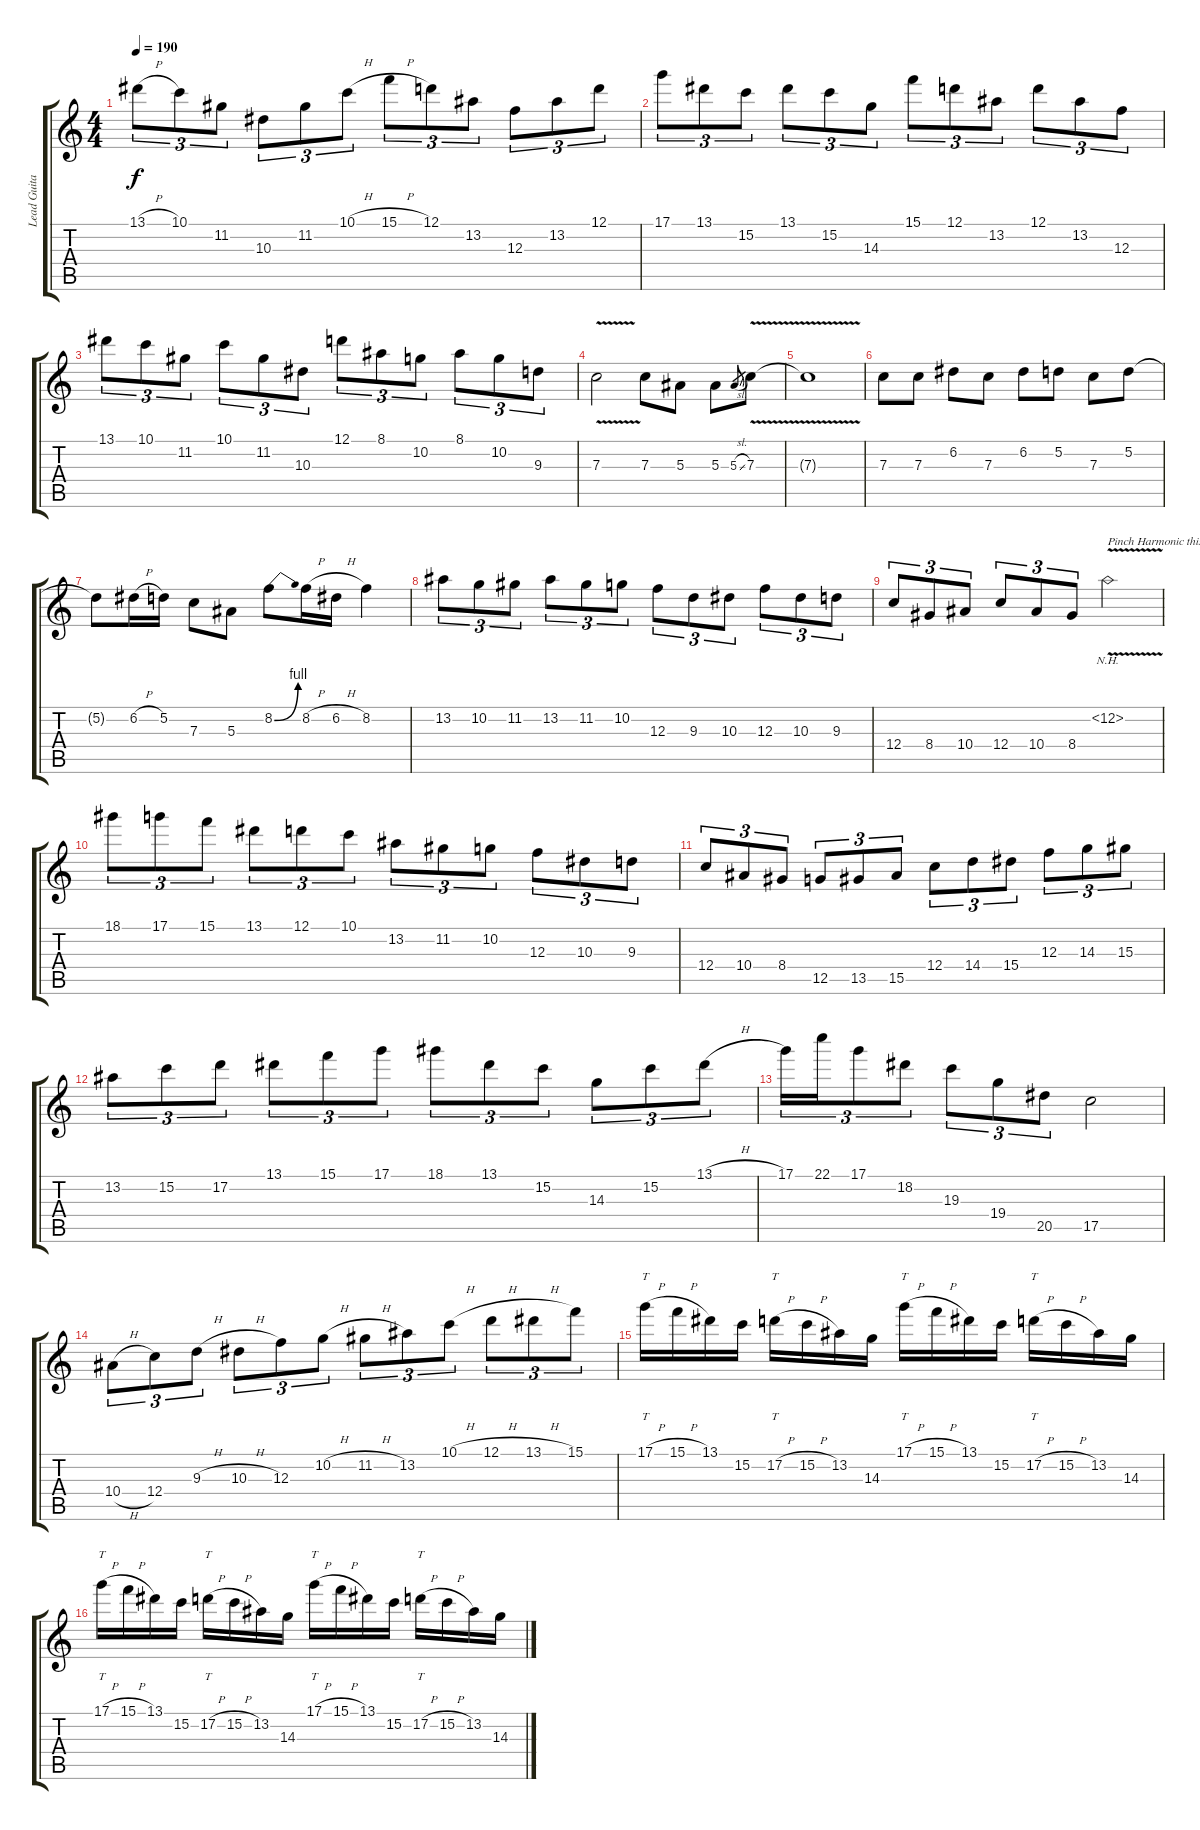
\track ("Lead Guitar" "Lead Guita") {instrument distortionguitar}
\staff {score tabs}
\tuning (D4 A3 F3 C3 G2 C2) {hide}
\ts (4 4)
\tempo 190
\clef g2
\ks c
13.1{h}.8{tu (3 2) dy f} 10.1.8{tu (3 2)} 11.2.8{tu (3 2)} 10.3.8{tu (3 2)} 11.2.8{tu (3 2)} 10.1{h}.8{tu (3 2)} 15.1{h}.8{tu (3 2)} 12.1.8{tu (3 2)} 13.2.8{tu (3 2)} 12.3.8{tu (3 2)} 13.2.8{tu (3 2)} 12.1.8{tu (3 2)} |
17.1.8{tu (3 2)} 13.1.8{tu (3 2)} 15.2.8{tu (3 2)} 13.1.8{tu (3 2)} 15.2.8{tu (3 2)} 14.3.8{tu (3 2)} 15.1.8{tu (3 2)} 12.1.8{tu (3 2)} 13.2.8{tu (3 2)} 12.1.8{tu (3 2)} 13.2.8{tu (3 2)} 12.3.8{tu (3 2)} |
13.1.8{tu (3 2)} 10.1.8{tu (3 2)} 11.2.8{tu (3 2)} 10.1.8{tu (3 2)} 11.2.8{tu (3 2)} 10.3.8{tu (3 2)} 12.1.8{tu (3 2)} 8.1.8{tu (3 2)} 10.2.8{tu (3 2)} 8.1.8{tu (3 2)} 10.2.8{tu (3 2)} 9.3.8{tu (3 2)} |
7.3{v}.2 7.3.8 5.3.8 5.3.8 5.3{sl}.8{gr} 7.3{v}.8 |
7.3{v t}.1 |
7.3.8 7.3.8 6.2.8 7.3.8 6.2.8 5.2.8 7.3.8 5.2.8 |
5.2{t}.8 6.2{h}.16 5.2.16 7.3.8 5.3.8 8.2{be (bend 0 0 60 4)}.8 8.2{h}.16 6.2{h}.16 8.2.4 |
13.2.8{tu (3 2)} 10.2.8{tu (3 2)} 11.2.8{tu (3 2)} 13.2.8{tu (3 2)} 11.2.8{tu (3 2)} 10.2.8{tu (3 2)} 12.3.8{tu (3 2)} 9.3.8{tu (3 2)} 10.3.8{tu (3 2)} 12.3.8{tu (3 2)} 10.3.8{tu (3 2)} 9.3.8{tu (3 2)} |
12.4.8{tu (3 2)} 8.4.8{tu (3 2)} 10.4.8{tu (3 2)} 12.4.8{tu (3 2)} 10.4.8{tu (3 2)} 8.4.8{tu (3 2)} 13.2{nh v}.2{txt "Pinch Harmonic this note: 13"} |
18.1.8{tu (3 2)} 17.1.8{tu (3 2)} 15.1.8{tu (3 2)} 13.1.8{tu (3 2)} 12.1.8{tu (3 2)} 10.1.8{tu (3 2)} 13.2.8{tu (3 2)} 11.2.8{tu (3 2)} 10.2.8{tu (3 2)} 12.3.8{tu (3 2)} 10.3.8{tu (3 2)} 9.3.8{tu (3 2)} |
12.4.8{tu (3 2)} 10.4.8{tu (3 2)} 8.4.8{tu (3 2)} 12.5.8{tu (3 2)} 13.5.8{tu (3 2)} 15.5.8{tu (3 2)} 12.4.8{tu (3 2)} 14.4.8{tu (3 2)} 15.4.8{tu (3 2)} 12.3.8{tu (3 2)} 14.3.8{tu (3 2)} 15.3.8{tu (3 2)} |
13.2.8{tu (3 2)} 15.2.8{tu (3 2)} 17.2.8{tu (3 2)} 13.1.8{tu (3 2)} 15.1.8{tu (3 2)} 17.1.8{tu (3 2)} 18.1.8{tu (3 2)} 13.1.8{tu (3 2)} 15.2.8{tu (3 2)} 14.3.8{tu (3 2)} 15.2.8{tu (3 2)} 13.1{h}.8{tu (3 2)} |
17.1.16{tu (3 2)} 22.1.16{tu (3 2)} 17.1.8{tu (3 2)} 18.2.8{tu (3 2)} 19.3.8{tu (3 2)} 19.4.8{tu (3 2)} 20.5.8{tu (3 2)} 17.5.2 |
10.4{h}.8{tu (3 2)} 12.4.8{tu (3 2)} 9.3{h}.8{tu (3 2)} 10.3{h}.8{tu (3 2)} 12.3.8{tu (3 2)} 10.2{h}.8{tu (3 2)} 11.2{h}.8{tu (3 2)} 13.2.8{tu (3 2)} 10.1{h}.8{tu (3 2)} 12.1{h}.8{tu (3 2)} 13.1{h}.8{tu (3 2)} 15.1.8{tu (3 2)} |
17.1{h}.16{tt} 15.1{h}.16 13.1.16 15.2.16 17.2{h}.16{tt} 15.2{h}.16 13.2.16 14.3.16 17.1{h}.16{tt} 15.1{h}.16 13.1.16 15.2.16 17.2{h}.16{tt} 15.2{h}.16 13.2.16 14.3.16 |
17.1{h}.16{tt} 15.1{h}.16 13.1.16 15.2.16 17.2{h}.16{tt} 15.2{h}.16 13.2.16 14.3.16 17.1{h}.16{tt} 15.1{h}.16 13.1.16 15.2.16 17.2{h}.16{tt} 15.2{h}.16 13.2.16 14.3.16
